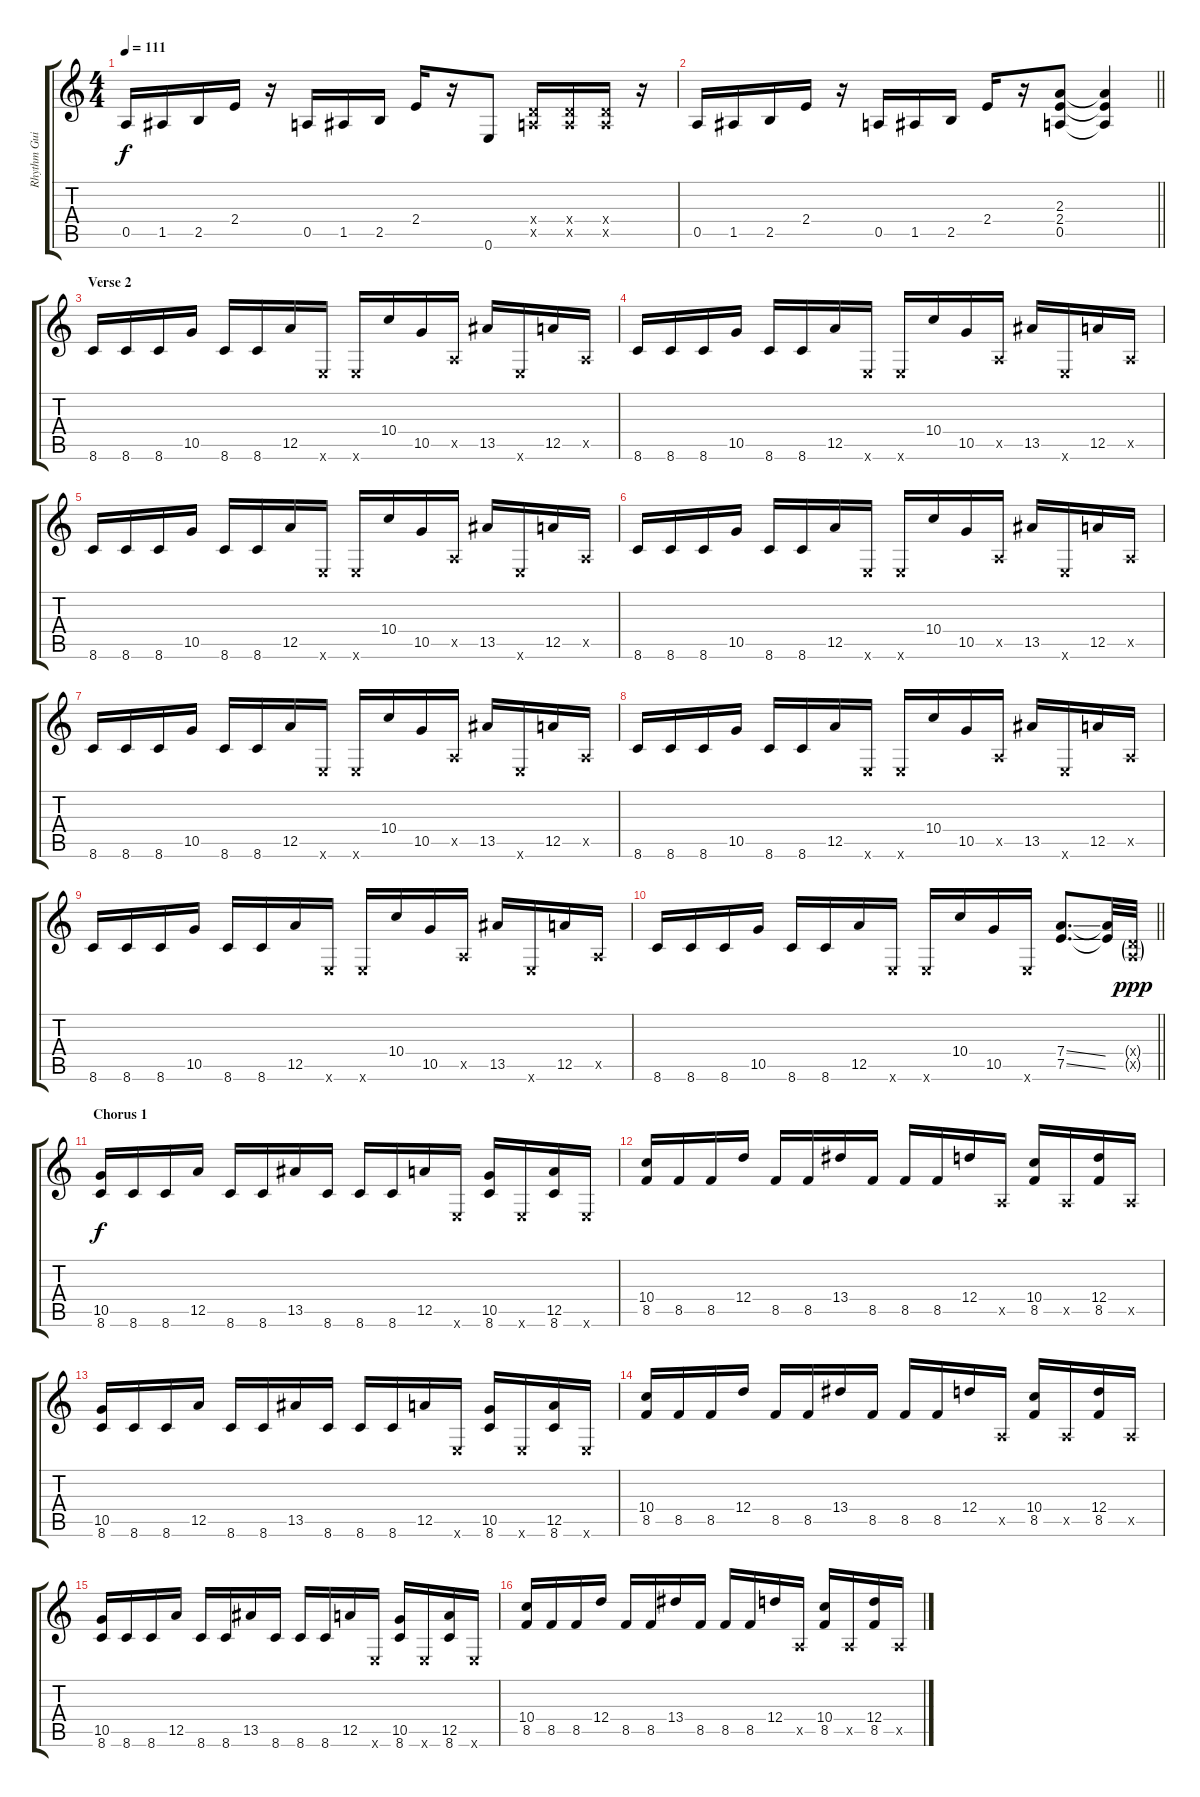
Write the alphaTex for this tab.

\track ("Rhythm Guitar 1" "Rhythm Gui") {instrument overdrivenguitar}
\staff {score tabs}
\tuning (E4 B3 G3 D3 A2 E2) {hide}
\ts (4 4)
\tempo 111
\clef g2
\ks c
0.5.16{dy f} 1.5.16 2.5.16 2.4.16 r.16 0.5.16 1.5.16 2.5.16 2.4.16 r.16 0.6.8 (0.4{x} 0.5{x}).16 (0.4{x} 0.5{x}).16 (0.4{x} 0.5{x}).16 r.16 |
\barLineRight lightlight
0.5.16 1.5.16 2.5.16 2.4.16 r.16 0.5.16 1.5.16 2.5.16 2.4.16 r.16 (2.3 2.4 0.5).8 (2.3{t} 2.4{t} 0.5{t}).4 |
\section ("" "Verse 2")
8.6.16 8.6.16 8.6.16 10.5.16 8.6.16 8.6.16 12.5.16 0.6{x}.16 0.6{x}.16 10.4.16 10.5.16 0.5{x}.16 13.5.16 0.6{x}.16 12.5.16 0.5{x}.16 |
8.6.16 8.6.16 8.6.16 10.5.16 8.6.16 8.6.16 12.5.16 0.6{x}.16 0.6{x}.16 10.4.16 10.5.16 0.5{x}.16 13.5.16 0.6{x}.16 12.5.16 0.5{x}.16 |
8.6.16 8.6.16 8.6.16 10.5.16 8.6.16 8.6.16 12.5.16 0.6{x}.16 0.6{x}.16 10.4.16 10.5.16 0.5{x}.16 13.5.16 0.6{x}.16 12.5.16 0.5{x}.16 |
8.6.16 8.6.16 8.6.16 10.5.16 8.6.16 8.6.16 12.5.16 0.6{x}.16 0.6{x}.16 10.4.16 10.5.16 0.5{x}.16 13.5.16 0.6{x}.16 12.5.16 0.5{x}.16 |
8.6.16 8.6.16 8.6.16 10.5.16 8.6.16 8.6.16 12.5.16 0.6{x}.16 0.6{x}.16 10.4.16 10.5.16 0.5{x}.16 13.5.16 0.6{x}.16 12.5.16 0.5{x}.16 |
8.6.16 8.6.16 8.6.16 10.5.16 8.6.16 8.6.16 12.5.16 0.6{x}.16 0.6{x}.16 10.4.16 10.5.16 0.5{x}.16 13.5.16 0.6{x}.16 12.5.16 0.5{x}.16 |
8.6.16 8.6.16 8.6.16 10.5.16 8.6.16 8.6.16 12.5.16 0.6{x}.16 0.6{x}.16 10.4.16 10.5.16 0.5{x}.16 13.5.16 0.6{x}.16 12.5.16 0.5{x}.16 |
\barLineRight lightlight
8.6.16 8.6.16 8.6.16 10.5.16 8.6.16 8.6.16 12.5.16 0.6{x}.16 0.6{x}.16 10.4.16 10.5.16 0.6{x}.16 (7.4{ss} 7.5{ss}).8{d} (7.4{t} 7.5{t}).32 (0.4{g x} 0.5{g x}).32{dy ppp} |
\section ("" "Chorus 1")
(10.5 8.6).16{dy f} 8.6.16 8.6.16 12.5.16 8.6.16 8.6.16 13.5.16 8.6.16 8.6.16 8.6.16 12.5.16 0.6{x}.16 (10.5 8.6).16 0.6{x}.16 (12.5 8.6).16 0.6{x}.16 |
(10.4 8.5).16 8.5.16 8.5.16 12.4.16 8.5.16 8.5.16 13.4.16 8.5.16 8.5.16 8.5.16 12.4.16 0.5{x}.16 (10.4 8.5).16 0.5{x}.16 (12.4 8.5).16 0.5{x}.16 |
(10.5 8.6).16 8.6.16 8.6.16 12.5.16 8.6.16 8.6.16 13.5.16 8.6.16 8.6.16 8.6.16 12.5.16 0.6{x}.16 (10.5 8.6).16 0.6{x}.16 (12.5 8.6).16 0.6{x}.16 |
(10.4 8.5).16 8.5.16 8.5.16 12.4.16 8.5.16 8.5.16 13.4.16 8.5.16 8.5.16 8.5.16 12.4.16 0.5{x}.16 (10.4 8.5).16 0.5{x}.16 (12.4 8.5).16 0.5{x}.16 |
(10.5 8.6).16 8.6.16 8.6.16 12.5.16 8.6.16 8.6.16 13.5.16 8.6.16 8.6.16 8.6.16 12.5.16 0.6{x}.16 (10.5 8.6).16 0.6{x}.16 (12.5 8.6).16 0.6{x}.16 |
(10.4 8.5).16 8.5.16 8.5.16 12.4.16 8.5.16 8.5.16 13.4.16 8.5.16 8.5.16 8.5.16 12.4.16 0.5{x}.16 (10.4 8.5).16 0.5{x}.16 (12.4 8.5).16 0.5{x}.16
